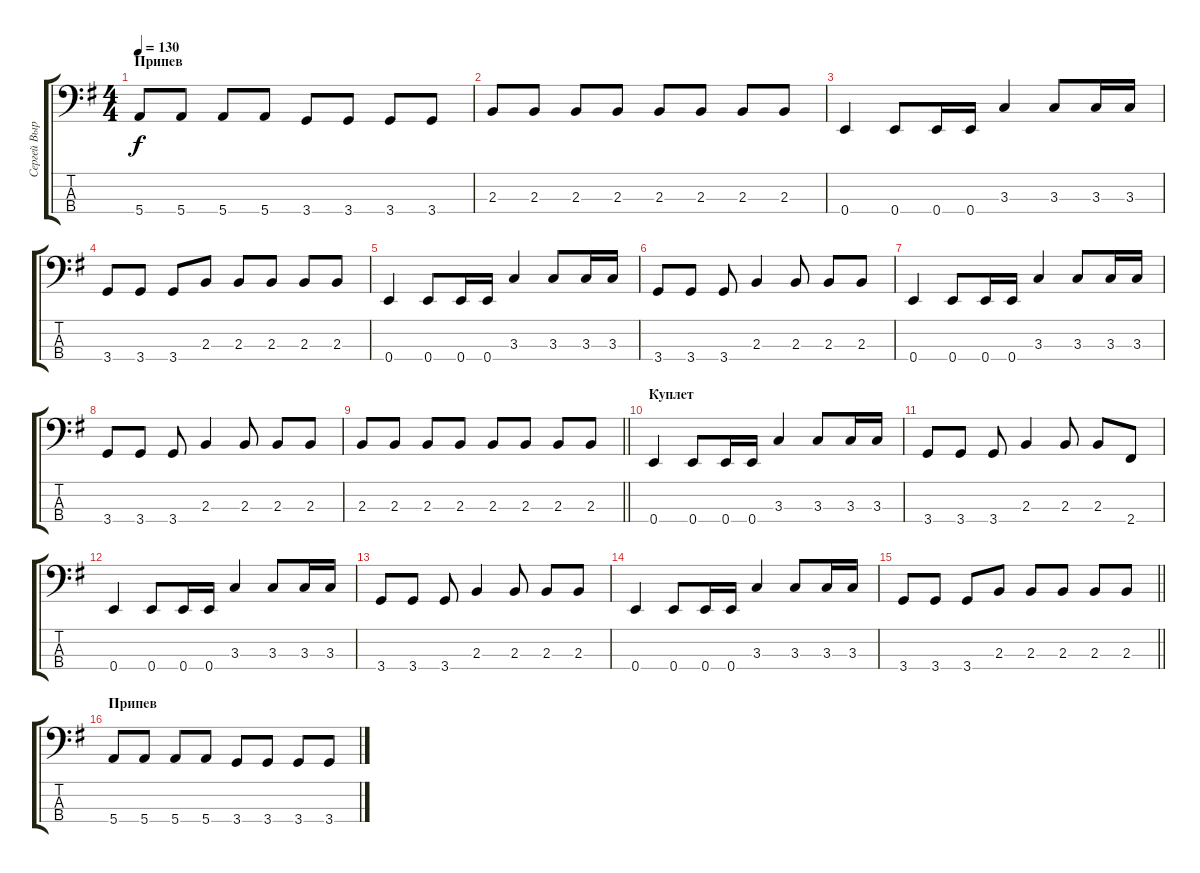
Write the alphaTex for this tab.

\track ("Сергей Вырвич" "Сергей Выр") {instrument electricbassfinger}
\staff {score tabs}
\tuning (G2 D2 A1 E1) {hide}
\ts (4 4)
\section ("" "Припев")
\tempo 130
\clef f4
\ks eminor
5.4.8{dy f} 5.4.8 5.4.8 5.4.8 3.4.8 3.4.8 3.4.8 3.4.8 |
2.3.8 2.3.8 2.3.8 2.3.8 2.3.8 2.3.8 2.3.8 2.3.8 |
0.4.4 0.4.8 0.4.16 0.4.16 3.3.4 3.3.8 3.3.16 3.3.16 |
3.4.8 3.4.8 3.4.8 2.3.8 2.3.8 2.3.8 2.3.8 2.3.8 |
0.4.4 0.4.8 0.4.16 0.4.16 3.3.4 3.3.8 3.3.16 3.3.16 |
3.4.8 3.4.8 3.4.8 2.3.4 2.3.8 2.3.8 2.3.8 |
0.4.4 0.4.8 0.4.16 0.4.16 3.3.4 3.3.8 3.3.16 3.3.16 |
3.4.8 3.4.8 3.4.8 2.3.4 2.3.8 2.3.8 2.3.8 |
\barLineRight lightlight
2.3.8 2.3.8 2.3.8 2.3.8 2.3.8 2.3.8 2.3.8 2.3.8 |
\section ("" "Куплет")
0.4.4 0.4.8 0.4.16 0.4.16 3.3.4 3.3.8 3.3.16 3.3.16 |
3.4.8 3.4.8 3.4.8 2.3.4 2.3.8 2.3.8 2.4.8 |
0.4.4 0.4.8 0.4.16 0.4.16 3.3.4 3.3.8 3.3.16 3.3.16 |
3.4.8 3.4.8 3.4.8 2.3.4 2.3.8 2.3.8 2.3.8 |
0.4.4 0.4.8 0.4.16 0.4.16 3.3.4 3.3.8 3.3.16 3.3.16 |
\barLineRight lightlight
3.4.8 3.4.8 3.4.8 2.3.8 2.3.8 2.3.8 2.3.8 2.3.8 |
\section ("" "Припев")
5.4.8 5.4.8 5.4.8 5.4.8 3.4.8 3.4.8 3.4.8 3.4.8
